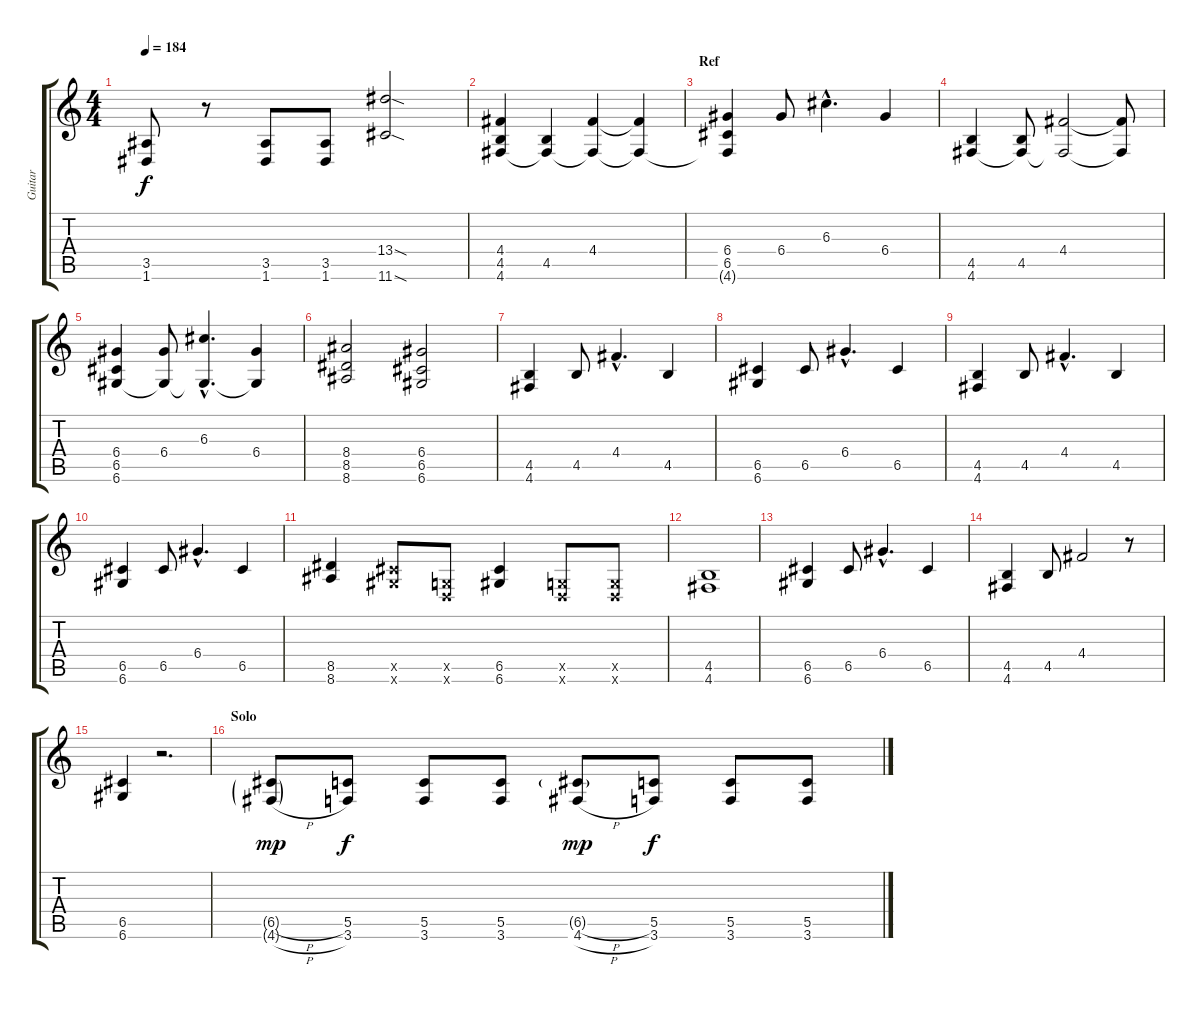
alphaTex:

\track ("Guitar" "Guitar") {instrument distortionguitar}
\staff {score tabs}
\tuning (E4 B3 G3 D3 G2 D2) {hide}
\ts (4 4)
\tempo 184
\clef g2
\ks c
(3.5 1.6).8{dy f} r.8 (3.5 1.6).8 (3.5 1.6).8 (13.4{sod} 11.6{sod}).2 |
(4.4 4.5 4.6).4 (4.5 4.6{t}).4 (4.4 4.6{t}).4 (4.4{t} 4.6{t}).4 |
\section ("" "Ref")
(6.4 6.5 4.6{t}).4 6.4.8 6.3{hac}.4{d} 6.4.4 |
(4.5 4.6).4 (4.5 4.6{t}).8 (4.4 4.6{t}).2 (4.4{t} 4.6{t}).8 |
(6.4 6.5 6.6).4 (6.4 6.6{t}).8 (6.3{hac} 6.6{hac t}).4{d} (6.4 6.6{t}).4 |
(8.4 8.5 8.6).2 (6.4 6.5 6.6).2 |
(4.5 4.6).4 4.5.8 4.4{hac}.4{d} 4.5.4 |
(6.5 6.6).4 6.5.8 6.4{hac}.4{d} 6.5.4 |
(4.5 4.6).4 4.5.8 4.4{hac}.4{d} 4.5.4 |
(6.5 6.6).4 6.5.8 6.4{hac}.4{d} 6.5.4 |
(8.5 8.6).4 (6.5{x} 6.6{x}).8 (0.5{x} 0.6{x}).8 (6.5 6.6).4 (0.5{x} 0.6{x}).8 (0.5{x} 0.6{x}).8 |
(4.5 4.6).1 |
(6.5 6.6).4 6.5.8 6.4{hac}.4{d} 6.5.4 |
(4.5 4.6).4 4.5.8 4.4.2 r.8 |
(6.5 6.6).4 r.2{d} |
\section ("" "Solo")
(6.5{h g} 4.6{h g}).8{dy mp} (5.5 3.6).8{dy f} (5.5 3.6).8 (5.5 3.6).8 (6.5{h g} 4.6{h}).8{dy mp} (5.5 3.6).8{dy f} (5.5 3.6).8 (5.5 3.6).8
